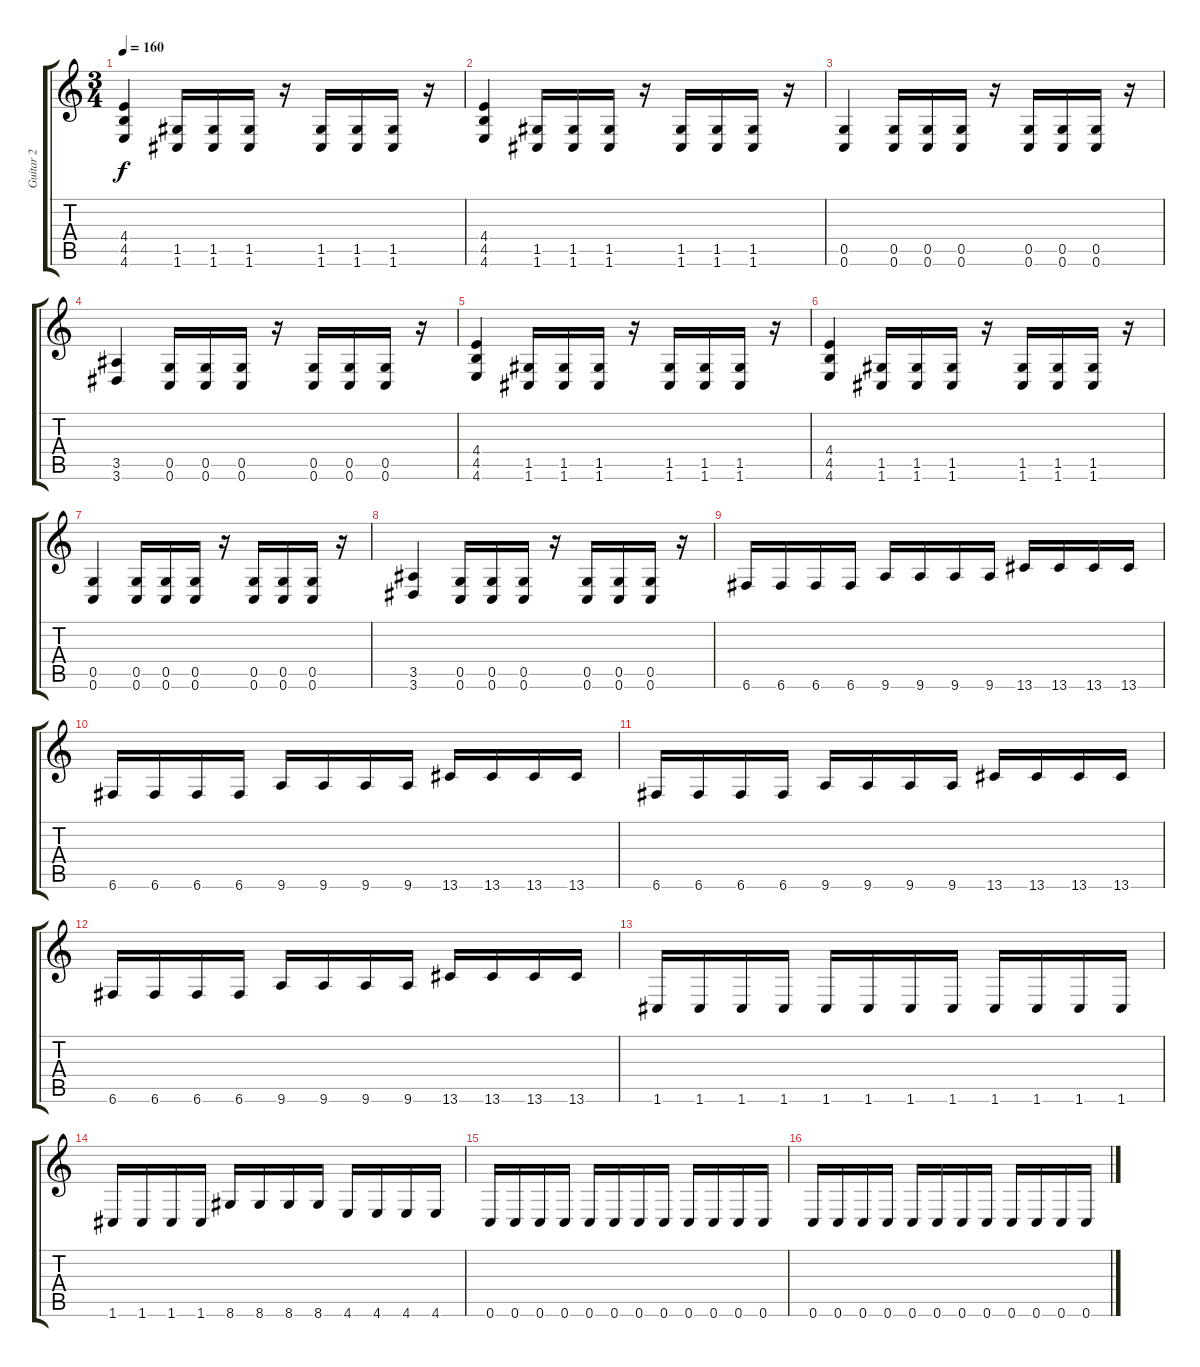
\track ("Guitar 2" "Guitar 2") {instrument distortionguitar}
\staff {score tabs}
\tuning (E4 C4 G3 C3 G2 C2) {hide}
\ts (3 4)
\tempo 160
\clef g2
\ks c
(4.4 4.5 4.6).4{dy f instrument distortionguitar} (1.5 1.6).16 (1.5 1.6).16 (1.5 1.6).16 r.16 (1.5 1.6).16 (1.5 1.6).16 (1.5 1.6).16 r.16 |
(4.4 4.5 4.6).4 (1.5 1.6).16 (1.5 1.6).16 (1.5 1.6).16 r.16 (1.5 1.6).16 (1.5 1.6).16 (1.5 1.6).16 r.16 |
(0.5 0.6).4 (0.5 0.6).16 (0.5 0.6).16 (0.5 0.6).16 r.16 (0.5 0.6).16 (0.5 0.6).16 (0.5 0.6).16 r.16 |
(3.5 3.6).4 (0.5 0.6).16 (0.5 0.6).16 (0.5 0.6).16 r.16 (0.5 0.6).16 (0.5 0.6).16 (0.5 0.6).16 r.16 |
(4.4 4.5 4.6).4 (1.5 1.6).16 (1.5 1.6).16 (1.5 1.6).16 r.16 (1.5 1.6).16 (1.5 1.6).16 (1.5 1.6).16 r.16 |
(4.4 4.5 4.6).4 (1.5 1.6).16 (1.5 1.6).16 (1.5 1.6).16 r.16 (1.5 1.6).16 (1.5 1.6).16 (1.5 1.6).16 r.16 |
(0.5 0.6).4 (0.5 0.6).16 (0.5 0.6).16 (0.5 0.6).16 r.16 (0.5 0.6).16 (0.5 0.6).16 (0.5 0.6).16 r.16 |
(3.5 3.6).4 (0.5 0.6).16 (0.5 0.6).16 (0.5 0.6).16 r.16 (0.5 0.6).16 (0.5 0.6).16 (0.5 0.6).16 r.16 |
6.6.16 6.6.16 6.6.16 6.6.16 9.6.16 9.6.16 9.6.16 9.6.16 13.6.16 13.6.16 13.6.16 13.6.16 |
6.6.16 6.6.16 6.6.16 6.6.16 9.6.16 9.6.16 9.6.16 9.6.16 13.6.16 13.6.16 13.6.16 13.6.16 |
6.6.16 6.6.16 6.6.16 6.6.16 9.6.16 9.6.16 9.6.16 9.6.16 13.6.16 13.6.16 13.6.16 13.6.16 |
6.6.16 6.6.16 6.6.16 6.6.16 9.6.16 9.6.16 9.6.16 9.6.16 13.6.16 13.6.16 13.6.16 13.6.16 |
1.6.16 1.6.16 1.6.16 1.6.16 1.6.16 1.6.16 1.6.16 1.6.16 1.6.16 1.6.16 1.6.16 1.6.16 |
1.6.16 1.6.16 1.6.16 1.6.16 8.6.16 8.6.16 8.6.16 8.6.16 4.6.16 4.6.16 4.6.16 4.6.16 |
0.6.16 0.6.16 0.6.16 0.6.16 0.6.16 0.6.16 0.6.16 0.6.16 0.6.16 0.6.16 0.6.16 0.6.16 |
0.6.16 0.6.16 0.6.16 0.6.16 0.6.16 0.6.16 0.6.16 0.6.16 0.6.16 0.6.16 0.6.16 0.6.16
